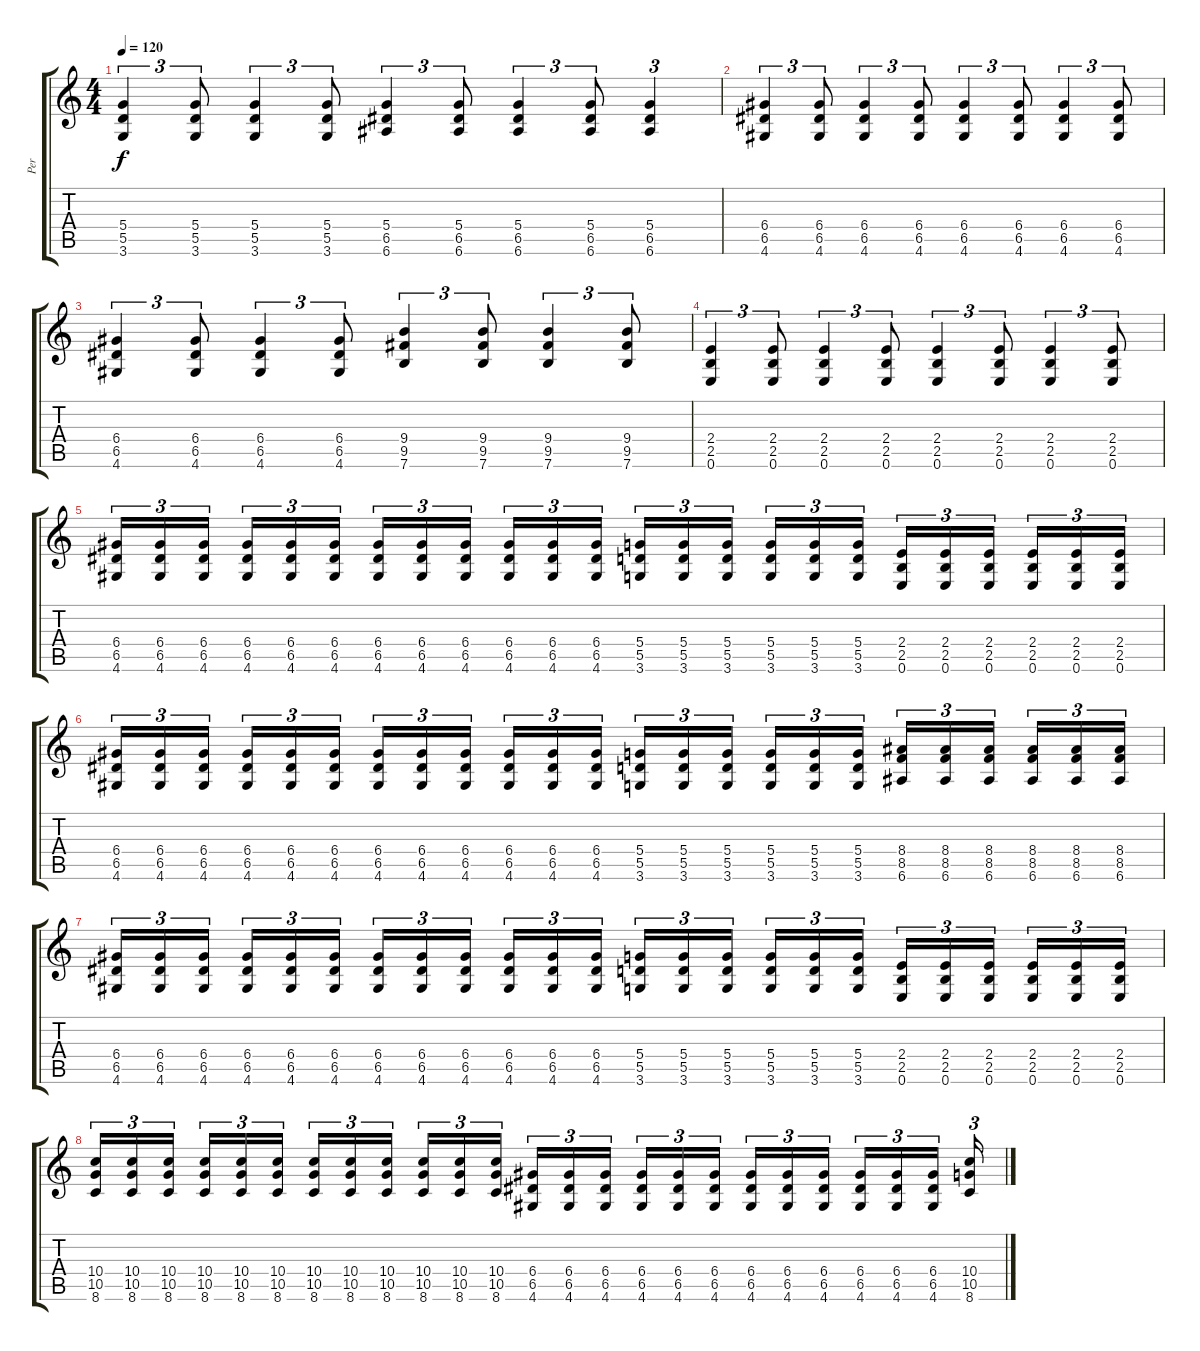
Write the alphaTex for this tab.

\track ("Per" "Per") {instrument distortionguitar}
\staff {score tabs}
\tuning (E4 B3 G3 D3 A2 E2) {hide}
\ts (4 4)
\tempo 120
\clef g2
\ks c
(5.4 5.5 3.6).4{tu (3 2) dy f} (5.4 5.5 3.6).8{tu (3 2)} (5.4 5.5 3.6).4{tu (3 2)} (5.4 5.5 3.6).8{tu (3 2)} (5.4 6.5 6.6).4{tu (3 2)} (5.4 6.5 6.6).8{tu (3 2)} (5.4 6.5 6.6).4{tu (3 2)} (5.4 6.5 6.6).8{tu (3 2)} (5.4 6.5 6.6).4{tu (3 2)} |
(6.4 6.5 4.6).4{tu (3 2)} (6.4 6.5 4.6).8{tu (3 2)} (6.4 6.5 4.6).4{tu (3 2)} (6.4 6.5 4.6).8{tu (3 2)} (6.4 6.5 4.6).4{tu (3 2)} (6.4 6.5 4.6).8{tu (3 2)} (6.4 6.5 4.6).4{tu (3 2)} (6.4 6.5 4.6).8{tu (3 2)} |
(6.4 6.5 4.6).4{tu (3 2)} (6.4 6.5 4.6).8{tu (3 2)} (6.4 6.5 4.6).4{tu (3 2)} (6.4 6.5 4.6).8{tu (3 2)} (9.4 9.5 7.6).4{tu (3 2)} (9.4 9.5 7.6).8{tu (3 2)} (9.4 9.5 7.6).4{tu (3 2)} (9.4 9.5 7.6).8{tu (3 2)} |
(2.4 2.5 0.6).4{tu (3 2)} (2.4 2.5 0.6).8{tu (3 2)} (2.4 2.5 0.6).4{tu (3 2)} (2.4 2.5 0.6).8{tu (3 2)} (2.4 2.5 0.6).4{tu (3 2)} (2.4 2.5 0.6).8{tu (3 2)} (2.4 2.5 0.6).4{tu (3 2)} (2.4 2.5 0.6).8{tu (3 2)} |
(6.4 6.5 4.6).16{tu (3 2)} (6.4 6.5 4.6).16{tu (3 2)} (6.4 6.5 4.6).16{tu (3 2)} (6.4 6.5 4.6).16{tu (3 2)} (6.4 6.5 4.6).16{tu (3 2)} (6.4 6.5 4.6).16{tu (3 2)} (6.4 6.5 4.6).16{tu (3 2)} (6.4 6.5 4.6).16{tu (3 2)} (6.4 6.5 4.6).16{tu (3 2)} (6.4 6.5 4.6).16{tu (3 2)} (6.4 6.5 4.6).16{tu (3 2)} (6.4 6.5 4.6).16{tu (3 2)} (5.4 5.5 3.6).16{tu (3 2)} (5.4 5.5 3.6).16{tu (3 2)} (5.4 5.5 3.6).16{tu (3 2)} (5.4 5.5 3.6).16{tu (3 2)} (5.4 5.5 3.6).16{tu (3 2)} (5.4 5.5 3.6).16{tu (3 2)} (2.4 2.5 0.6).16{tu (3 2)} (2.4 2.5 0.6).16{tu (3 2)} (2.4 2.5 0.6).16{tu (3 2)} (2.4 2.5 0.6).16{tu (3 2)} (2.4 2.5 0.6).16{tu (3 2)} (2.4 2.5 0.6).16{tu (3 2)} |
(6.4 6.5 4.6).16{tu (3 2)} (6.4 6.5 4.6).16{tu (3 2)} (6.4 6.5 4.6).16{tu (3 2)} (6.4 6.5 4.6).16{tu (3 2)} (6.4 6.5 4.6).16{tu (3 2)} (6.4 6.5 4.6).16{tu (3 2)} (6.4 6.5 4.6).16{tu (3 2)} (6.4 6.5 4.6).16{tu (3 2)} (6.4 6.5 4.6).16{tu (3 2)} (6.4 6.5 4.6).16{tu (3 2)} (6.4 6.5 4.6).16{tu (3 2)} (6.4 6.5 4.6).16{tu (3 2)} (5.4 5.5 3.6).16{tu (3 2)} (5.4 5.5 3.6).16{tu (3 2)} (5.4 5.5 3.6).16{tu (3 2)} (5.4 5.5 3.6).16{tu (3 2)} (5.4 5.5 3.6).16{tu (3 2)} (5.4 5.5 3.6).16{tu (3 2)} (8.4 8.5 6.6).16{tu (3 2)} (8.4 8.5 6.6).16{tu (3 2)} (8.4 8.5 6.6).16{tu (3 2)} (8.4 8.5 6.6).16{tu (3 2)} (8.4 8.5 6.6).16{tu (3 2)} (8.4 8.5 6.6).16{tu (3 2)} |
(6.4 6.5 4.6).16{tu (3 2)} (6.4 6.5 4.6).16{tu (3 2)} (6.4 6.5 4.6).16{tu (3 2)} (6.4 6.5 4.6).16{tu (3 2)} (6.4 6.5 4.6).16{tu (3 2)} (6.4 6.5 4.6).16{tu (3 2)} (6.4 6.5 4.6).16{tu (3 2)} (6.4 6.5 4.6).16{tu (3 2)} (6.4 6.5 4.6).16{tu (3 2)} (6.4 6.5 4.6).16{tu (3 2)} (6.4 6.5 4.6).16{tu (3 2)} (6.4 6.5 4.6).16{tu (3 2)} (5.4 5.5 3.6).16{tu (3 2)} (5.4 5.5 3.6).16{tu (3 2)} (5.4 5.5 3.6).16{tu (3 2)} (5.4 5.5 3.6).16{tu (3 2)} (5.4 5.5 3.6).16{tu (3 2)} (5.4 5.5 3.6).16{tu (3 2)} (2.4 2.5 0.6).16{tu (3 2)} (2.4 2.5 0.6).16{tu (3 2)} (2.4 2.5 0.6).16{tu (3 2)} (2.4 2.5 0.6).16{tu (3 2)} (2.4 2.5 0.6).16{tu (3 2)} (2.4 2.5 0.6).16{tu (3 2)} |
(10.4 10.5 8.6).16{tu (3 2)} (10.4 10.5 8.6).16{tu (3 2)} (10.4 10.5 8.6).16{tu (3 2)} (10.4 10.5 8.6).16{tu (3 2)} (10.4 10.5 8.6).16{tu (3 2)} (10.4 10.5 8.6).16{tu (3 2)} (10.4 10.5 8.6).16{tu (3 2)} (10.4 10.5 8.6).16{tu (3 2)} (10.4 10.5 8.6).16{tu (3 2)} (10.4 10.5 8.6).16{tu (3 2)} (10.4 10.5 8.6).16{tu (3 2)} (10.4 10.5 8.6).16{tu (3 2)} (6.4 6.5 4.6).16{tu (3 2)} (6.4 6.5 4.6).16{tu (3 2)} (6.4 6.5 4.6).16{tu (3 2)} (6.4 6.5 4.6).16{tu (3 2)} (6.4 6.5 4.6).16{tu (3 2)} (6.4 6.5 4.6).16{tu (3 2)} (6.4 6.5 4.6).16{tu (3 2)} (6.4 6.5 4.6).16{tu (3 2)} (6.4 6.5 4.6).16{tu (3 2)} (6.4 6.5 4.6).16{tu (3 2)} (6.4 6.5 4.6).16{tu (3 2)} (6.4 6.5 4.6).16{tu (3 2)} (10.4 10.5 8.6).16{tu (3 2)}
